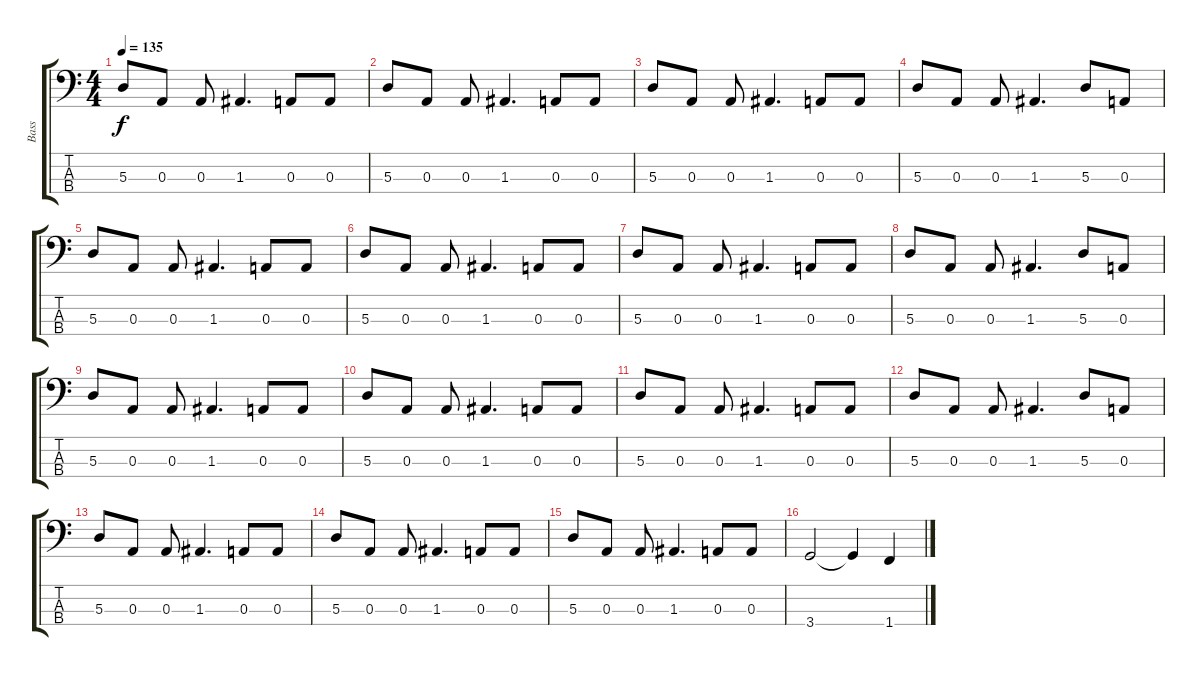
\track ("Bass" "Bass") {instrument electricbassfinger}
\staff {score tabs}
\tuning (G2 D2 A1 E1) {hide}
\ts (4 4)
\tempo 135
\clef f4
\ks c
5.3.8{dy f} 0.3.8 0.3.8 1.3.4{d} 0.3.8 0.3.8 |
5.3.8 0.3.8 0.3.8 1.3.4{d} 0.3.8 0.3.8 |
5.3.8 0.3.8 0.3.8 1.3.4{d} 0.3.8 0.3.8 |
5.3.8 0.3.8 0.3.8 1.3.4{d} 5.3.8 0.3.8 |
5.3.8 0.3.8 0.3.8 1.3.4{d} 0.3.8 0.3.8 |
5.3.8 0.3.8 0.3.8 1.3.4{d} 0.3.8 0.3.8 |
5.3.8 0.3.8 0.3.8 1.3.4{d} 0.3.8 0.3.8 |
5.3.8 0.3.8 0.3.8 1.3.4{d} 5.3.8 0.3.8 |
5.3.8 0.3.8 0.3.8 1.3.4{d} 0.3.8 0.3.8 |
5.3.8 0.3.8 0.3.8 1.3.4{d} 0.3.8 0.3.8 |
5.3.8 0.3.8 0.3.8 1.3.4{d} 0.3.8 0.3.8 |
5.3.8 0.3.8 0.3.8 1.3.4{d} 5.3.8 0.3.8 |
5.3.8 0.3.8 0.3.8 1.3.4{d} 0.3.8 0.3.8 |
5.3.8 0.3.8 0.3.8 1.3.4{d} 0.3.8 0.3.8 |
5.3.8 0.3.8 0.3.8 1.3.4{d} 0.3.8 0.3.8 |
3.4.2 3.4{t}.4 1.4.4
